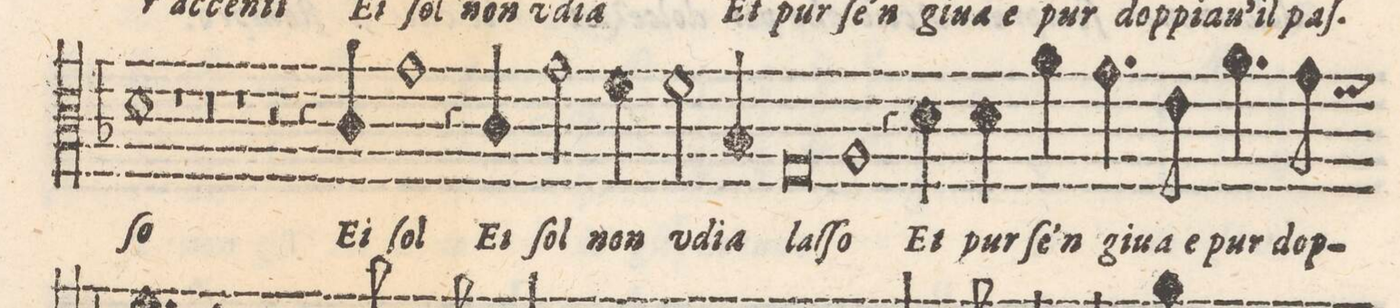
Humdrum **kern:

**kern	**text
*I"SESTO	*
*clefC3	*
*k[b-]	*
*met(C)	*
*M2/1	*
1d	-ſo
1r	.
=31-	=31-
0r	.
=32-	=32-
1r	.
2r	.
4r	.
4c/	Ei
=33-	=33-
1g	ſol
4r	.
4c/	Ei
2g\	ſol
=34-	=34-
4f\	non
2f\	v-
4B-y/	-dia
0G	laſ-
=35-	=35-
1A	-ſo
=36-	=36-
4r	.
4d\	Et
4d\	pur
4a\	ſe'n
4.g\	gi-
8e\	-ua e
4.a\	pur
8g\	dop-
*custos:f	*
=37-	=37-
*-	*-
